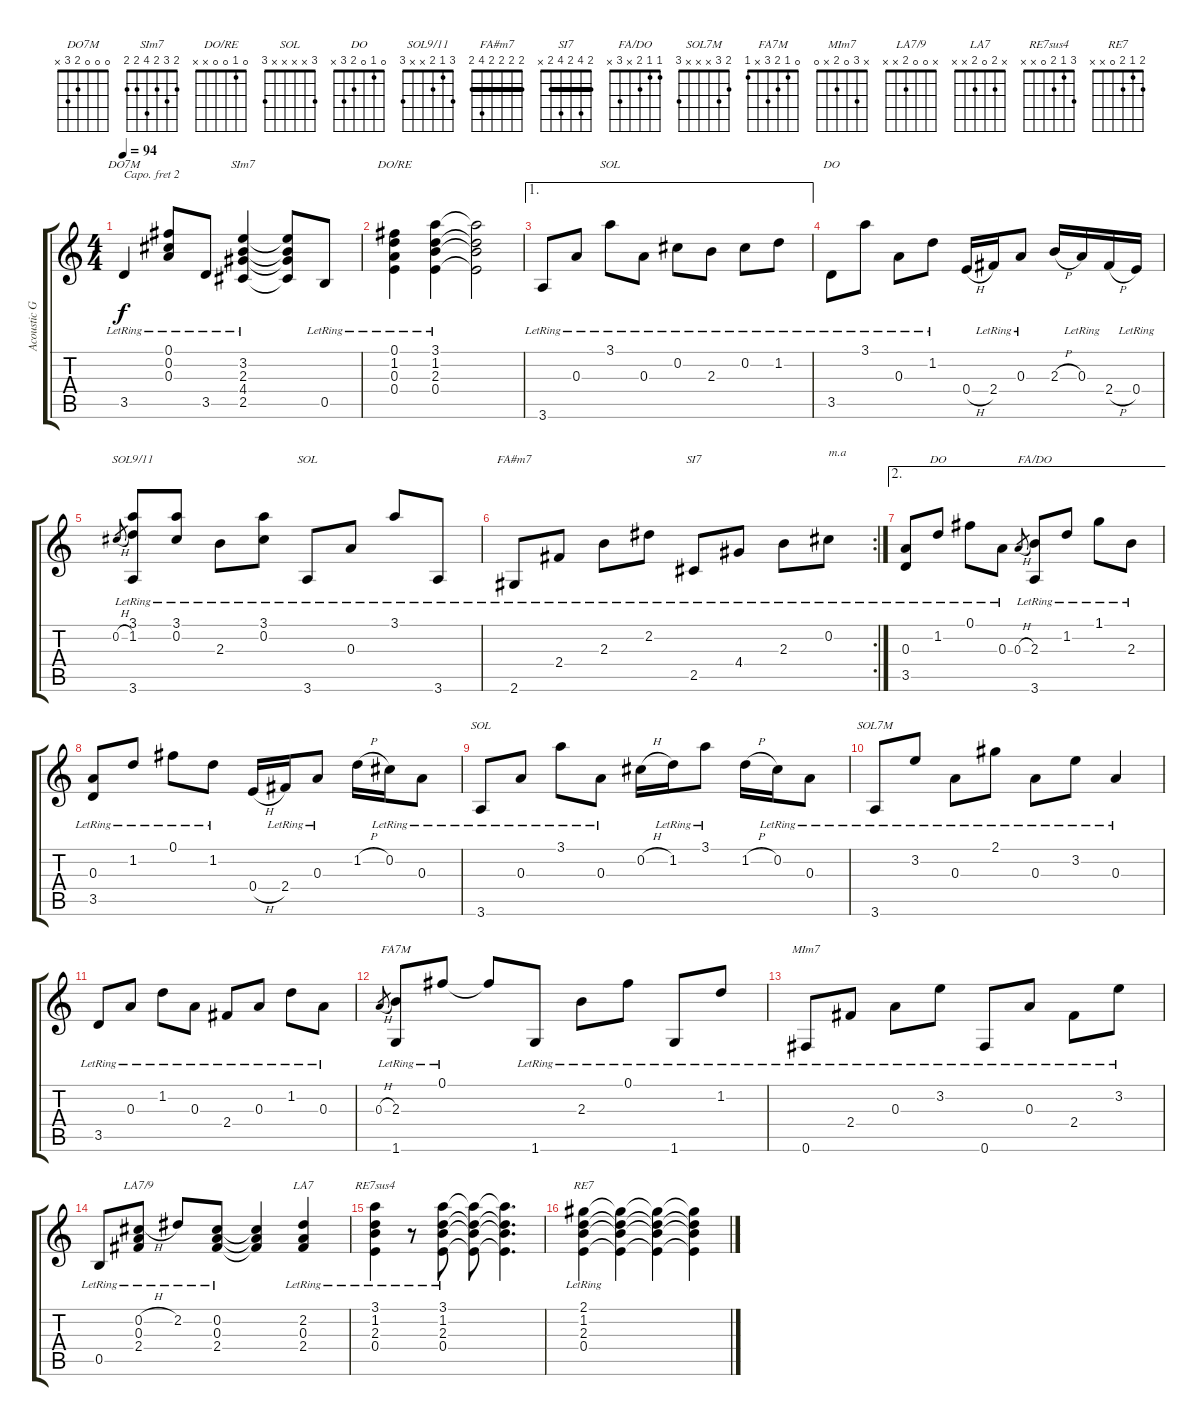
\track ("Acoustic Guitar" "Acoustic G") {instrument acousticguitarnylon}
\staff {score tabs}
\capo 2
\tuning (E4 B3 G3 D3 A2 E2) {hide}
\chord ("DO7M" 0 0 0 2 3 x)
\chord ("SIm7" 2 3 2 4 2 2)
\chord ("DO/RE" 0 1 0 0 x x)
\chord ("SOL" 3 0 0 0 x 3)
\chord ("DO" 3 1 0 2 3 x)
\chord ("SOL9/11" 3 1 2 x x 3)
\chord ("SOL" 3 x 0 x x 3)
\chord ("FA#m7" 2 2 2 2 4 2) {barre 2}
\chord ("SI7" 2 4 2 4 2 x) {barre 2}
\chord ("DO" 0 1 0 2 3 x)
\chord ("FA/DO" 1 1 2 x 3 x)
\chord ("SOL" 3 x x x x 3)
\chord ("SOL7M" 2 3 x x x 3)
\chord ("FA7M" 0 1 2 3 x 1)
\chord ("MIm7" x 3 0 2 x 0)
\chord ("LA7/9" x 0 0 2 x x)
\chord ("LA7" x 2 0 2 x x)
\chord ("RE7sus4" 3 1 2 0 x x)
\chord ("RE7" 2 1 2 0 x x)
\ts (4 4)
\tempo 94
\clef g2
\ks c
3.5{lr}.4{ch "DO7M" dy f} (0.1{lr} 0.2{lr} 0.3{lr}).8 3.5{lr}.8 (3.2{lr} 2.3{lr} 4.4{lr} 2.5{lr}).4{ch "SIm7"} (3.2{t} 2.3{t} 4.4{t} 2.5{t}).8 0.5{lr}.8 |
(0.1{lr} 1.2{lr} 0.3{lr} 0.4{lr}).4{ch "DO/RE"} (3.1{lr} 1.2{lr} 2.3{lr} 0.4{lr}).4 (3.1{t} 1.2{t} 2.3{t} 0.4{t}).2 |
\ae 1
3.6{lr}.8 0.3{lr}.8 3.1{lr}.8{ch "SOL"} 0.3{lr}.8 0.2{lr}.8 2.3{lr}.8 0.2{lr}.8 1.2{lr}.8 |
3.5{lr}.8{ch "DO"} 3.1{lr}.8 0.3{lr}.8 1.2{lr}.8 0.4{h}.16 2.4{lr}.16 0.3{lr}.8 2.3{h}.16 0.3{lr}.16 2.4{h}.16 0.4{lr}.16 |
0.2{h}.8{gr} (3.1{lr} 1.2 3.6{lr}).8{ch "SOL9/11"} (3.1{lr} 0.2{lr}).8 2.3{lr}.8 (3.1{lr} 0.2{lr}).8 3.6{lr}.8{ch "SOL"} 0.3{lr}.8 3.1{lr}.8 3.6{lr}.8 |
\rc 2
2.6{lr}.8{ch "FA#m7"} 2.4{lr}.8 2.3{lr}.8 2.2{lr}.8 2.5{lr}.8{ch "SI7"} 4.4{lr}.8 2.3{lr}.8 0.2{lr}.8{txt "m.a"} |
\ae 2
(0.3{lr} 3.5{lr}).8 1.2{lr}.8{ch "DO"} 0.1{lr}.8 0.3{lr}.8 0.3{h}.8{gr} (2.3 3.6{lr}).8{ch "FA/DO"} 1.2{lr}.8 1.1{lr}.8 2.3{lr}.8 |
(0.3{lr} 3.5{lr}).8 1.2{lr}.8 0.1{lr}.8 1.2{lr}.8 0.4{h}.16 2.4{lr}.16 0.3{lr}.8 1.2{h}.16 0.2{lr}.16 0.3{lr}.8 |
3.6{lr}.8{ch "SOL"} 0.3{lr}.8 3.1{lr}.8 0.3{lr}.8 0.2{h}.16 1.2{lr}.16 3.1{lr}.8 1.2{h}.16 0.2{lr}.16 0.3{lr}.8 |
3.6{lr}.8{ch "SOL7M"} 3.2{lr}.8 0.3{lr}.8 2.1{lr}.8 0.3{lr}.8 3.2{lr}.8 0.3{lr}.4 |
3.5{lr}.8 0.3{lr}.8 1.2{lr}.8 0.3{lr}.8 2.4{lr}.8 0.3{lr}.8 1.2{lr}.8 0.3{lr}.8 |
0.3{h}.8{gr} (2.3 1.6{lr}).8{ch "FA7M"} 0.1{lr}.8 0.1{t}.8 1.6{lr}.8 2.3{lr}.8 0.1{lr}.8 1.6{lr}.8 1.2{lr}.8 |
0.6{lr}.8{ch "MIm7"} 2.4{lr}.8 0.3{lr}.8 3.2{lr}.8 0.6{lr}.8 0.3{lr}.8 2.4{lr}.8 3.2{lr}.8 |
0.5{lr}.8 (0.2{h} 0.3{lr} 2.4{lr}).8{ch "LA7/9"} 2.2{lr}.8 (0.2{lr} 0.3{lr} 2.4{lr}).8 (0.2{t} 0.3{t} 2.4{t}).4 (2.2{lr} 0.3{lr} 2.4{lr}).4{ch "LA7"} |
(3.1{lr} 1.2{lr} 2.3{lr} 0.4{lr}).4{ch "RE7sus4"} r.8 (3.1{lr} 1.2{lr} 2.3{lr} 0.4{lr}).8 (3.1{t} 1.2{t} 2.3{t} 0.4{t}).8 (3.1{t} 1.2{t} 2.3{t} 0.4{t}).4{d} |
(2.1{lr} 1.2{lr} 2.3{lr} 0.4{lr}).4{ch "RE7"} (2.1{t} 1.2{t} 2.3{t} 0.4{t}).4 (2.1{t} 1.2{t} 2.3{t} 0.4{t}).4 (2.1{t} 1.2{t} 2.3{t} 0.4{t}).4
